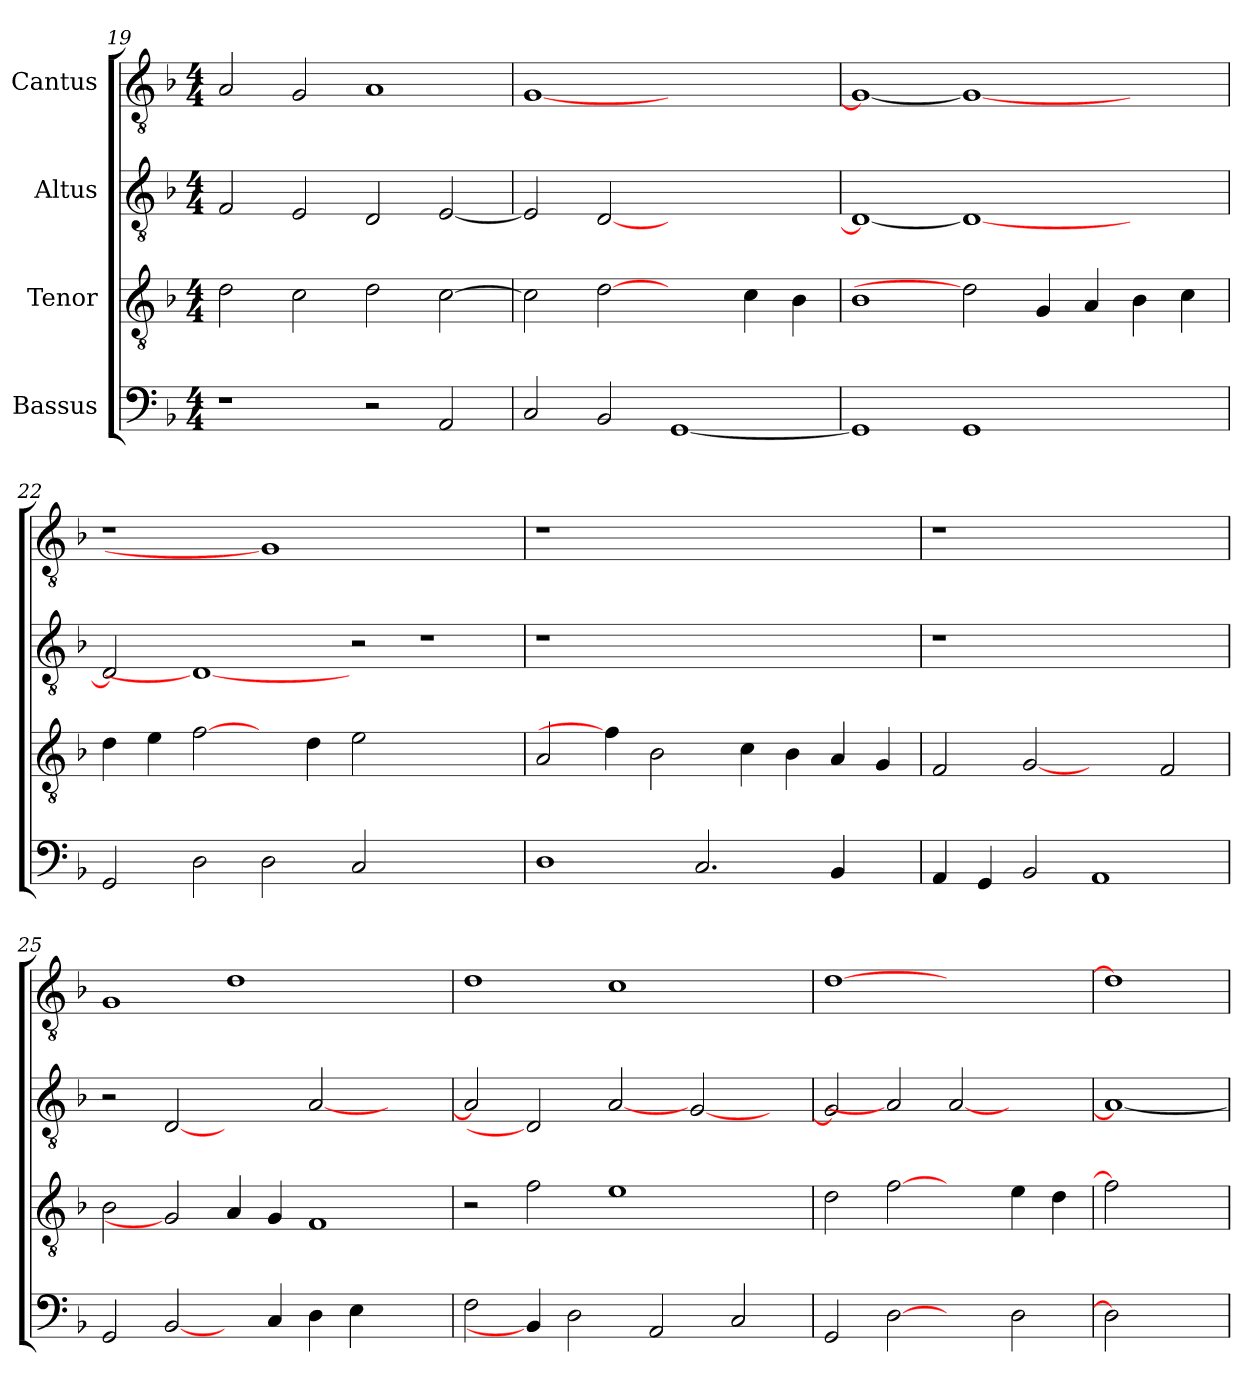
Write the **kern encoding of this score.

**kern	**kern	**kern	**kern
*part4	*part3	*part2	*part1
*staff4	*staff3	*staff2	*staff1
*I"Bassus	*I"Tenor	*I"Altus	*I"Cantus
*clefF4	*clefGv2	*clefGv2	*clefGv2
*	*ITrd7c12	*ITrd7c12	*ITrd7c12
*k[b-]	*k[b-]	*k[b-]	*k[b-]
*F:	*F:	*F:	*F:
*M4/4	*M4/4	*M4/4	*M4/4
=19	=19	=19	=19
1r	2Di\	2FFi/	2AAi/
.	2Ci\	2EEi/	2GGi/
2r	2Di\	2DDi/	1AAi
2AAi/	[>2Ci\	[<2EEi/	.
=20	=20	=20	=20
2Ci/	2Ci\]	2EEi/]	[<1GGi
2BB-i/	[2Di	[<2DDi	.
[<1GGi	2ryy	1ryy	1ryy
.	4Ci\	.	.
.	4BB-i\	.	.
!!LO:LB:g=z
=21	=21	=21	=21
1GGi]	1BB-i	1DDi_<	1GGi_<
1GGi	2Di]	1DDi_	1GGi_
.	4GGi/	.	.
.	4AAi/	.	.
2ryy	4BB-i\	2ryy	2ryy
.	4Ci\	.	.
=22	=22	=22	=22
!	!	!	!LO:N:vis=1
2GGi/	4Di\	2DDi/]	1r
.	4Ei\	.	.
2Di\	[2Fi\	1DDi_	.
2Di\	4ryy	.	1GGi]
.	4Di\	.	.
2Ci/	2Ei\	2r	.
1ryy	1ryy	1r	1ryy
=23	=23	=23	=23
!	!	!LO:N:vis=1	!LO:N:vis=1
1Di	2AAi/	1r	1r
.	4Fi\]	.	.
.	2BB-i\	.	.
2.Ci/	.	1ryy	1ryy
.	4Ci\	.	.
.	4BB-i\	.	.
4BB-i/	4AAi/	.	.
4ryy	4GGi/	4ryy	4ryy
=24	=24	=24	=24
!	!	!LO:N:vis=1	!LO:N:vis=1
4AAi/	2FFi/	1r	1r
4GGi/	.	.	.
2BB-i/	[2GGi	.	.
1AAi	2ryy	1ryy	1ryy
.	2FFi/	.	.
=25	=25	=25	=25
2GGi/	2BB-i\	2r	1GGi
[2BB-i/	2GGi]	[2DDi	.
4ryy	4AAi/	2ryy	1Di
4Ci/	4GGi/	.	.
4Di\	1FFi	[<2AAi/	.
4Ei\	.	.	.
2ryy	.	2ryy	2ryy
!!LO:PB:g=z
=26	=26	=26	=26
2Fi\	2r	2AAi/]	1Di
4BB-i/]	2Fi\	2DDi]	.
2Di\	.	.	.
.	1Ei	[2AAi	1Ci
2AAi/	.	.	.
.	.	[<2GGi/	.
2Ci/	.	.	.
.	4ryy	4ryy	4ryy
=27	=27	=27	=27
2GGi/	2Di\	2GGi/]	[1Di
[2Di	[2Fi	2AAi]	.
2ryy	2ryy	[<2AAi	1ryy
2Di\	4Ei\	2ryy	.
.	4Di\	.	.
=28	=28	=28	=28
2Di]	2Fi]	1AAi_	1Di]
2ryy	2ryy	.	.
=	=	=	=
*-	*-	*-	*-
